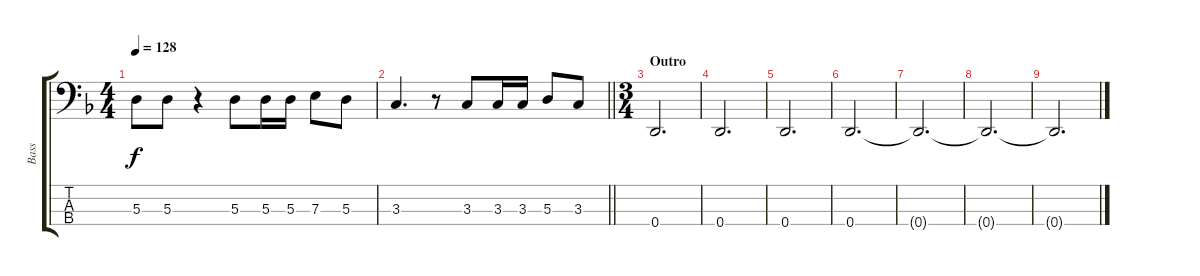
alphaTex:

\track ("Bass" "Bass") {instrument electricbassfinger}
\staff {score tabs}
\tuning (G2 D2 A1 D1) {hide}
\ts (4 4)
\tempo 128
\clef f4
\ks f
5.3.8{dy f} 5.3.8 r.4 5.3.8 5.3.16 5.3.16 7.3.8 5.3.8 |
\barLineRight lightlight
3.3.4{d} r.8 3.3.8 3.3.16 3.3.16 5.3.8 3.3.8 |
\ts (3 4)
\section ("" "Outro")
0.4.2{d} |
0.4.2{d} |
0.4.2{d} |
0.4.2{d} |
0.4{t}.2{d} |
0.4{t}.2{d} |
0.4{t}.2{d}
